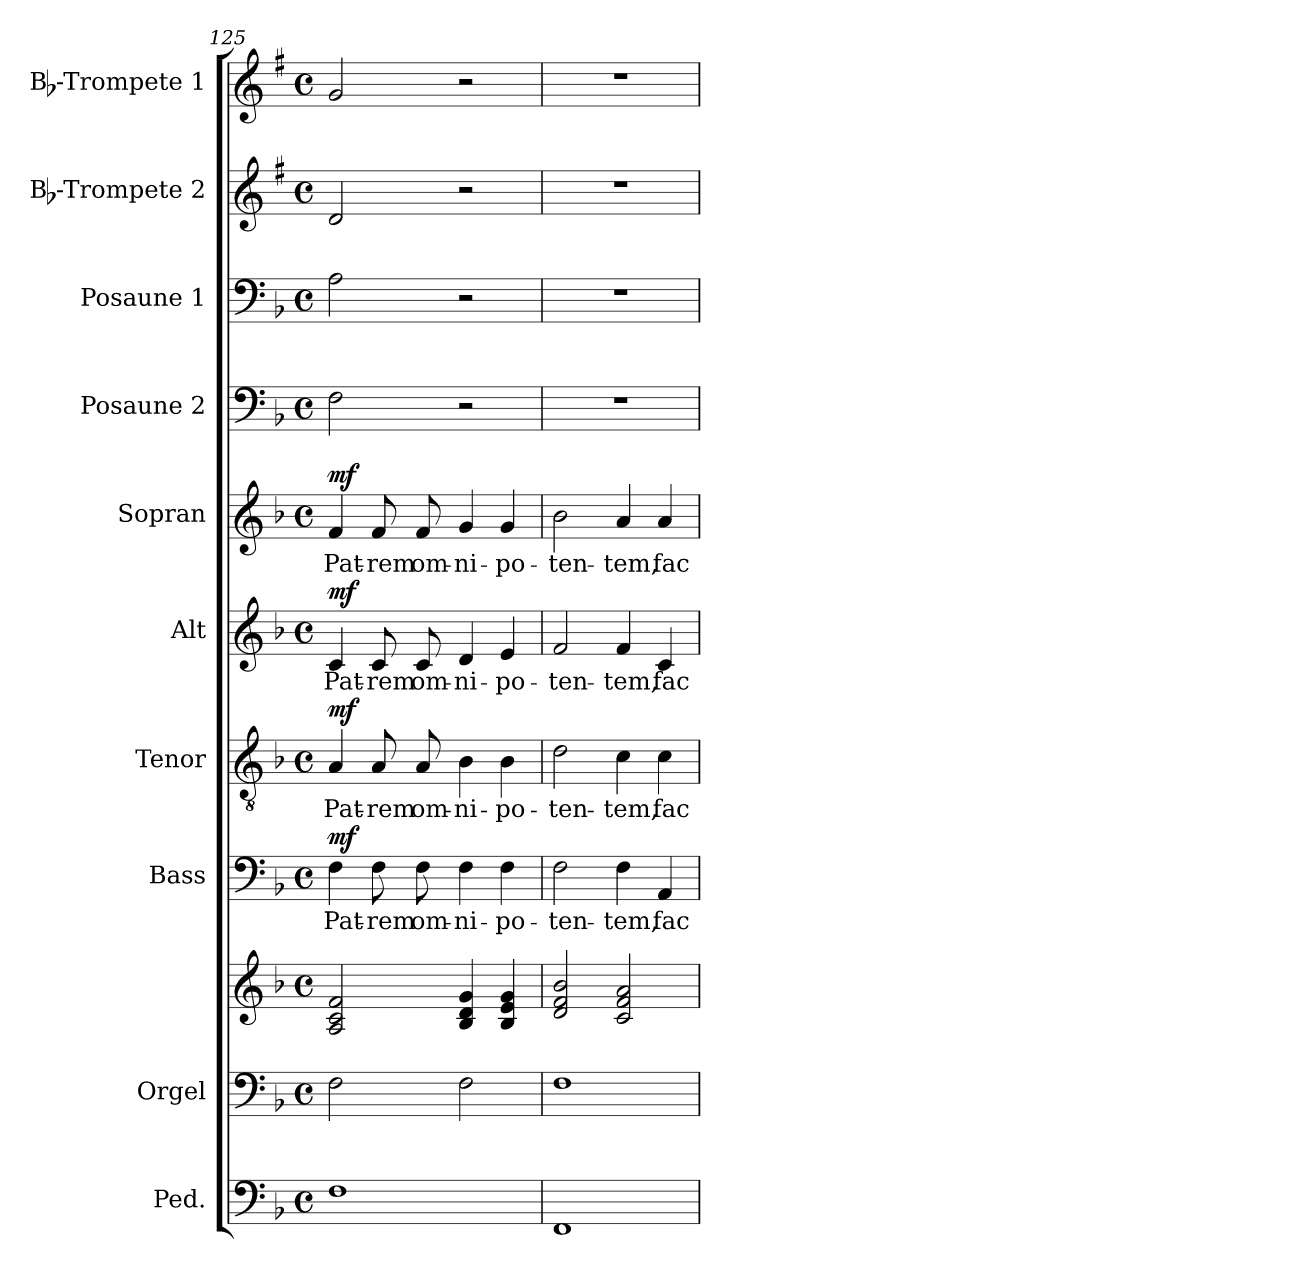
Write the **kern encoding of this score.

**kern	**kern	**kern	**kern	**text	**dynam	**kern	**text	**dynam	**kern	**text	**dynam	**kern	**text	**dynam	**kern	**kern	**kern	**kern
*part10	*part9	*part9	*part8	*part8	*part8	*part7	*part7	*part7	*part6	*part6	*part6	*part5	*part5	*part5	*part4	*part3	*part2	*part1
*staff11	*staff10	*staff9	*staff8	*staff8	*staff8	*staff7	*staff7	*staff7	*staff6	*staff6	*staff6	*staff5	*staff5	*staff5	*staff4	*staff3	*staff2	*staff1
*I"Ped.	*I"Orgel	*	*I"Bass	*	*	*I"Tenor	*	*	*I"Alt	*	*	*I"Sopran	*	*	*I"Posaune 2	*I"Posaune 1	*I"Bb-Trompete 2	*I"Bb-Trompete 1
*	*I'Org.	*	*I'B.	*	*	*I'T.	*	*	*I'A.	*	*	*I'S.	*	*	*I'Pos. 2	*I'Pos. 1	*I'Bb Trp. 2	*I'Bb Trp. 1
*clefF4	*clefF4	*clefG2	*clefF4	*	*	*clefGv2	*	*	*clefG2	*	*	*clefG2	*	*	*clefF4	*clefF4	*clefG2	*clefG2
*ITrd7c12	*	*	*	*	*	*	*	*	*	*	*	*	*	*	*	*	*ITrd1c2	*ITrd1c2
*k[b-]	*k[b-]	*k[b-]	*k[b-]	*	*	*k[b-]	*	*	*k[b-]	*	*	*k[b-]	*	*	*k[b-]	*k[b-]	*k[b-]	*k[b-]
*F:	*F:	*F:	*F:	*	*	*F:	*	*	*F:	*	*	*F:	*	*	*F:	*F:	*F:	*F:
*M4/4	*M4/4	*M4/4	*M4/4	*	*	*M4/4	*	*	*M4/4	*	*	*M4/4	*	*	*M4/4	*M4/4	*M4/4	*M4/4
*met(c)	*met(c)	*met(c)	*met(c)	*	*	*met(c)	*	*	*met(c)	*	*	*met(c)	*	*	*met(c)	*met(c)	*met(c)	*met(c)
=125	=125	=125	=125	=125	=125	=125	=125	=125	=125	=125	=125	=125	=125	=125	=125	=125	=125	=125
!	!	!	!	!LO:LY:b	!LO:DY:a	!	!LO:LY:b	!LO:DY:a	!	!LO:LY:b	!LO:DY:a	!	!LO:LY:b	!LO:DY:a	!	!	!	!
1FF	2F\	2A/ 2c/ 2f/	4F\	Pat-	mf	4A/	Pat-	mf	4c/	Pat-	mf	4f/	Pat-	mf	2F\	2A\	2c/	2f/
!	!	!	!	!LO:LY:b	!	!	!LO:LY:b	!	!	!LO:LY:b	!	!	!LO:LY:b	!	!	!	!	!
.	.	.	8F\	-rem	.	8A/	-rem	.	8c/	-rem	.	8f/	-rem	.	.	.	.	.
!	!	!	!	!LO:LY:b	!	!	!LO:LY:b	!	!	!LO:LY:b	!	!	!LO:LY:b	!	!	!	!	!
.	.	.	8F\	om-	.	8A/	om-	.	8c/	om-	.	8f/	om-	.	.	.	.	.
!	!	!	!	!LO:LY:b	!	!	!LO:LY:b	!	!	!LO:LY:b	!	!	!LO:LY:b	!	!	!	!	!
.	2F\	4B-/ 4d/ 4g/	4F\	-ni-	.	4B-\	-ni-	.	4d/	-ni-	.	4g/	-ni-	.	2r	2r	2r	2r
!	!	!	!	!LO:LY:b	!	!	!LO:LY:b	!	!	!LO:LY:b	!	!	!LO:LY:b	!	!	!	!	!
.	.	4B-/ 4e/ 4g/	4F\	-po-	.	4B-\	-po-	.	4e/	-po-	.	4g/	-po-	.	.	.	.	.
=126	=126	=126	=126	=126	=126	=126	=126	=126	=126	=126	=126	=126	=126	=126	=126	=126	=126	=126
!	!	!	!	!LO:LY:b	!	!	!LO:LY:b	!	!	!LO:LY:b	!	!	!LO:LY:b	!	!	!	!	!
1FFF	1F	2d/ 2f/ 2b-/	2F\	-ten-	.	2d\	-ten-	.	2f/	-ten-	.	2b-\	-ten-	.	1r	1r	1r	1r
!	!	!	!	!LO:LY:b	!	!	!LO:LY:b	!	!	!LO:LY:b	!	!	!LO:LY:b	!	!	!	!	!
.	.	2c/ 2f/ 2a/	4F\	-tem,	.	4c\	-tem,	.	4f/	-tem,	.	4a/	-tem,	.	.	.	.	.
!	!	!	!	!LO:LY:b	!	!	!LO:LY:b	!	!	!LO:LY:b	!	!	!LO:LY:b	!	!	!	!	!
.	.	.	4AA/	fac-	.	4c\	fac-	.	4c/	fac-	.	4a/	fac-	.	.	.	.	.
=	=	=	=	=	=	=	=	=	=	=	=	=	=	=	=	=	=	=
*-	*-	*-	*-	*-	*-	*-	*-	*-	*-	*-	*-	*-	*-	*-	*-	*-	*-	*-
